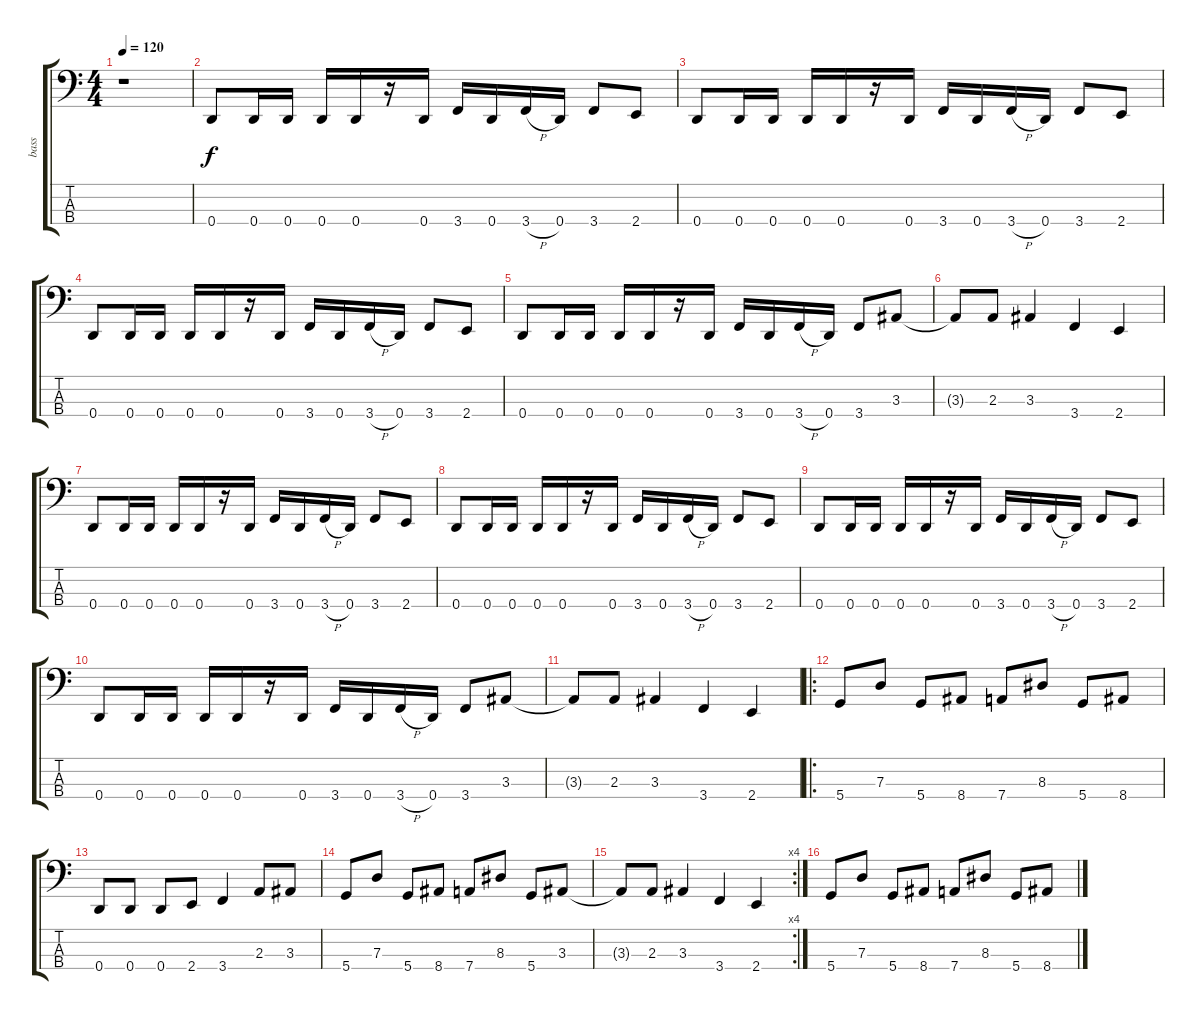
\track ("bass" "bass") {instrument electricbassfinger}
\staff {score tabs}
\tuning (F2 C2 G1 D1) {hide}
\ts (4 4)
\tempo 120
\clef f4
\ks c
r.1{dy f} |
0.4.8 0.4.16 0.4.16 0.4.16 0.4.16 r.16 0.4.16 3.4.16 0.4.16 3.4{h}.16 0.4.16 3.4.8 2.4.8 |
0.4.8 0.4.16 0.4.16 0.4.16 0.4.16 r.16 0.4.16 3.4.16 0.4.16 3.4{h}.16 0.4.16 3.4.8 2.4.8 |
0.4.8 0.4.16 0.4.16 0.4.16 0.4.16 r.16 0.4.16 3.4.16 0.4.16 3.4{h}.16 0.4.16 3.4.8 2.4.8 |
0.4.8 0.4.16 0.4.16 0.4.16 0.4.16 r.16 0.4.16 3.4.16 0.4.16 3.4{h}.16 0.4.16 3.4.8 3.3.8 |
3.3{t}.8 2.3.8 3.3.4 3.4.4 2.4.4 |
0.4.8 0.4.16 0.4.16 0.4.16 0.4.16 r.16 0.4.16 3.4.16 0.4.16 3.4{h}.16 0.4.16 3.4.8 2.4.8 |
0.4.8 0.4.16 0.4.16 0.4.16 0.4.16 r.16 0.4.16 3.4.16 0.4.16 3.4{h}.16 0.4.16 3.4.8 2.4.8 |
0.4.8 0.4.16 0.4.16 0.4.16 0.4.16 r.16 0.4.16 3.4.16 0.4.16 3.4{h}.16 0.4.16 3.4.8 2.4.8 |
0.4.8 0.4.16 0.4.16 0.4.16 0.4.16 r.16 0.4.16 3.4.16 0.4.16 3.4{h}.16 0.4.16 3.4.8 3.3.8 |
3.3{t}.8 2.3.8 3.3.4 3.4.4 2.4.4 |
\ro
5.4.8 7.3.8 5.4.8 8.4.8 7.4.8 8.3.8 5.4.8 8.4.8 |
0.4.8 0.4.8 0.4.8 2.4.8 3.4.4 2.3.8 3.3.8 |
5.4.8 7.3.8 5.4.8 8.4.8 7.4.8 8.3.8 5.4.8 3.3.8 |
\rc 4
3.3{t}.8 2.3.8 3.3.4 3.4.4 2.4.4 |
5.4.8 7.3.8 5.4.8 8.4.8 7.4.8 8.3.8 5.4.8 8.4.8
